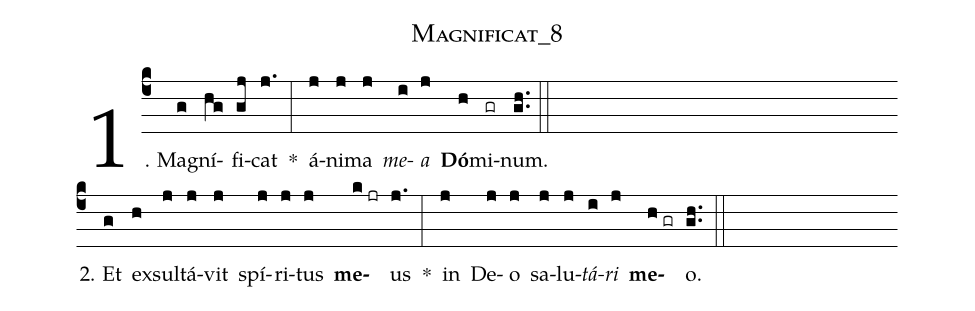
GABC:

name:Magnificat_8;
%%
(c4) 1. Ma(g)gní(hg)fi(gj)cat(j.) *(:) á(j)ni(j)ma(j) <i>me</i>(i)<i>a</i>(j) <b>Dó</b>(h)mi(gr)num.(gh..) (::) (Z-)

2. Et(g) ex(h)sul(j)tá(j)vit(j) spí(j)ri(j)tus(j) <b>me</b>(k//jr)us(j.) *(:) in(j) De(j)o(j) sa(j)lu(j)<i>tá</i>(i)<i>ri</i>(j) <b>me</b>(h//gr)o.(gh..) (::)
